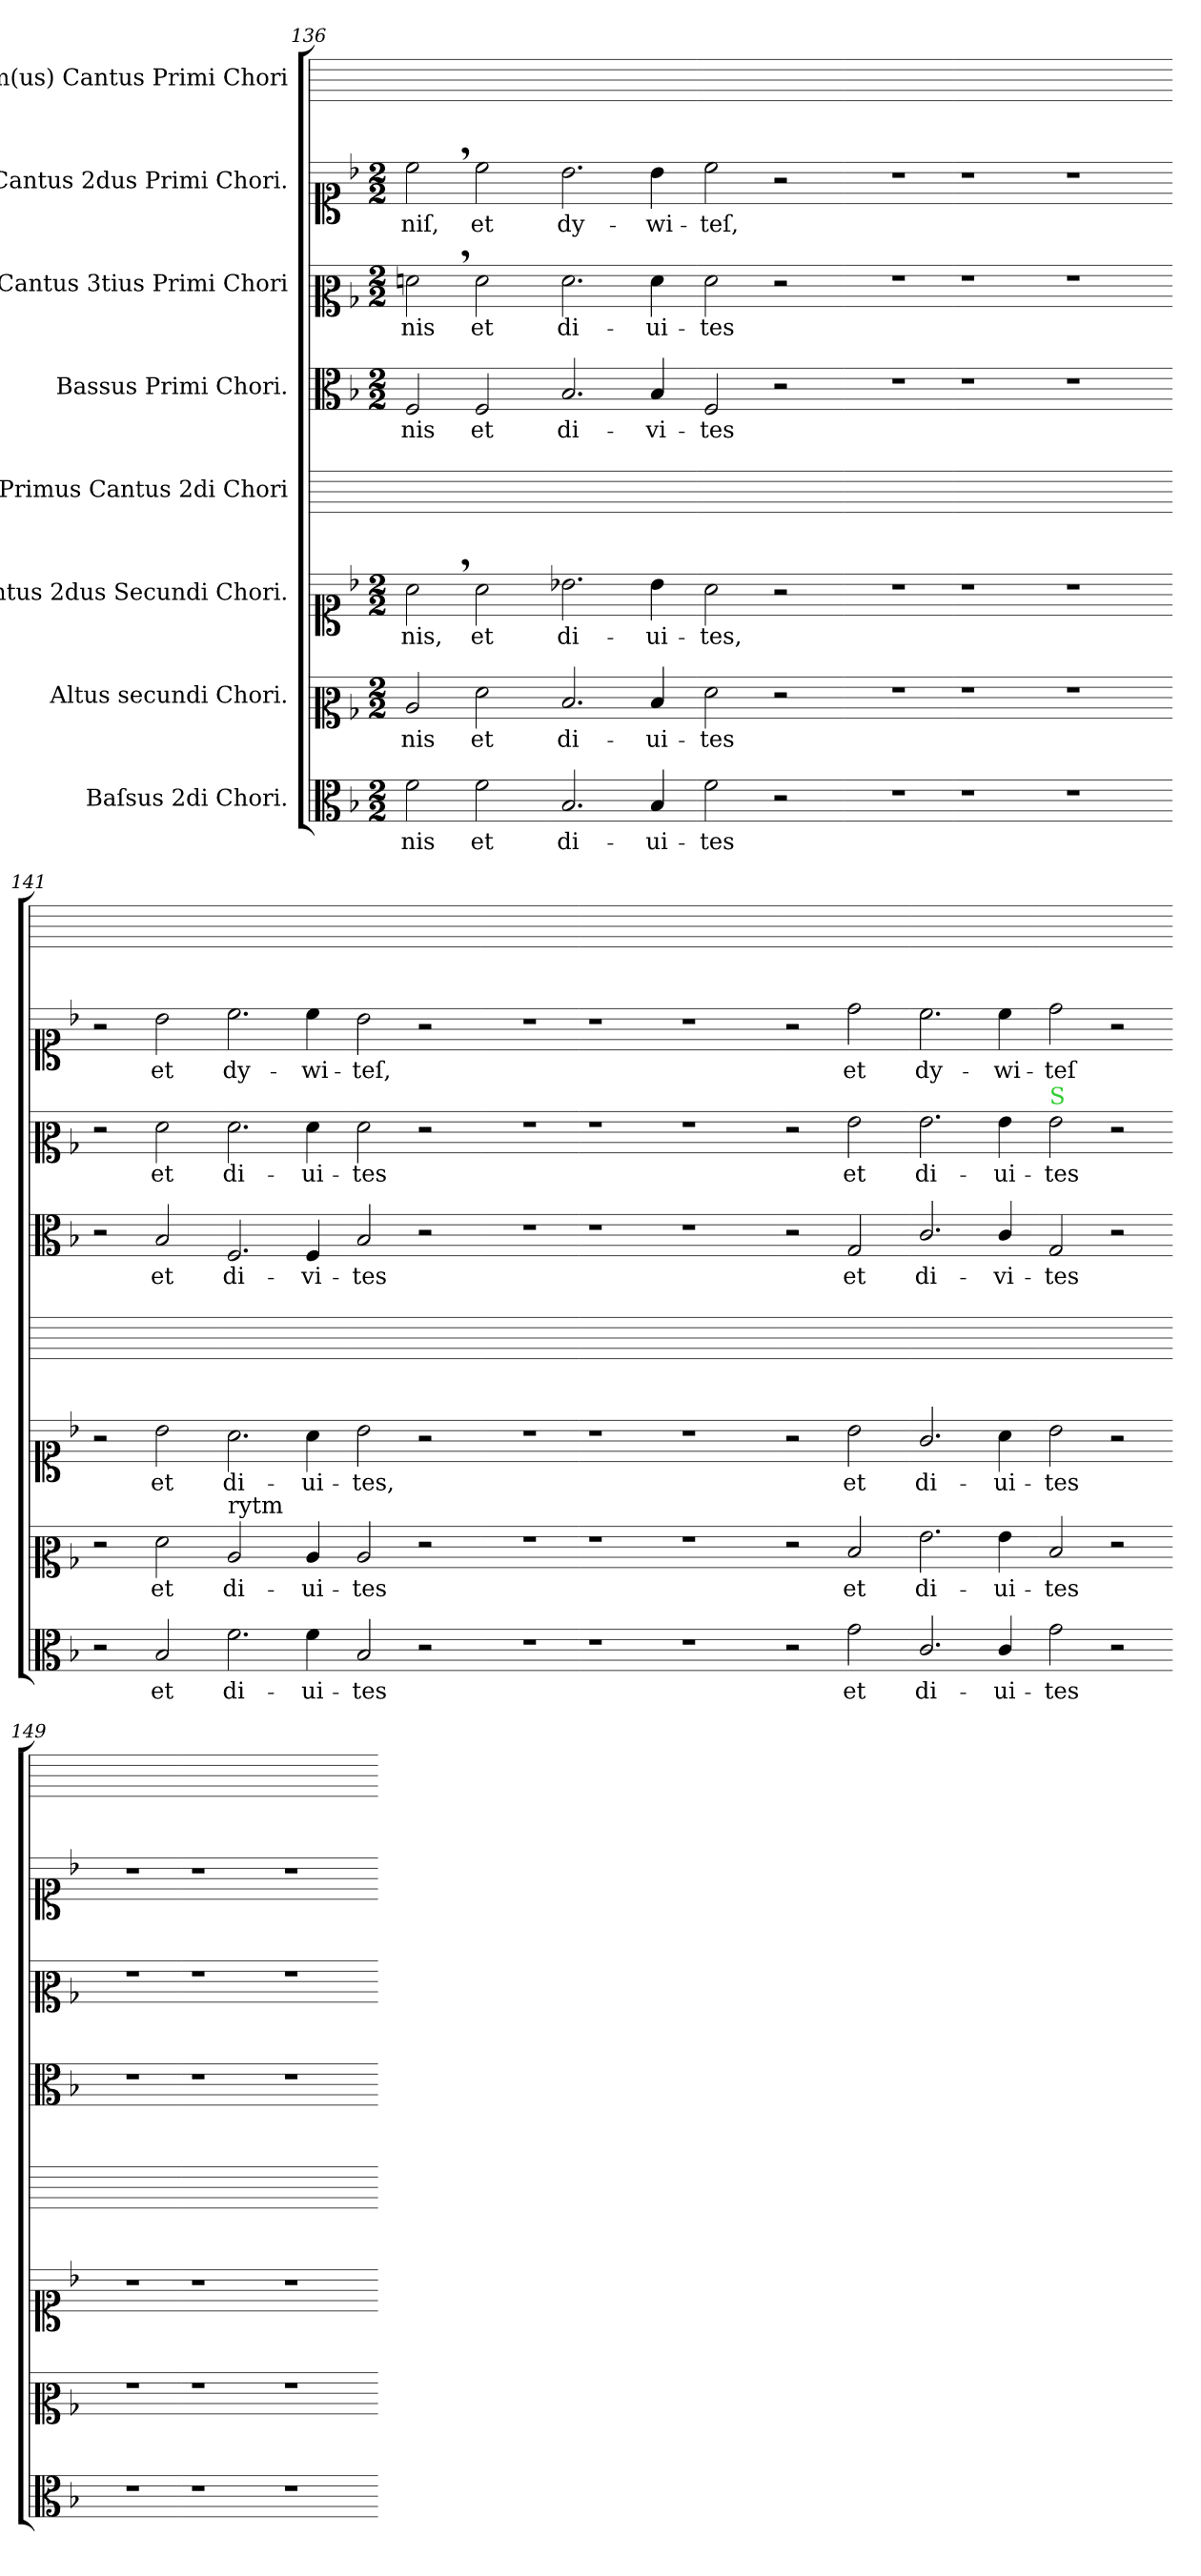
**kern	**text	**kern	**text	**kern	**text	**kern	**kern	**text	**kern	**text	**kern	**text	**kern
*part8	*part8	*part7	*part7	*part6	*part6	*part5	*part4	*part4	*part3	*part3	*part2	*part2	*part1
*staff8	*staff8	*staff7	*staff7	*staff6	*staff6	*staff5	*staff4	*staff4	*staff3	*staff3	*staff2	*staff2	*staff1
*I"Baſsus 2di Chori.	*	*I"Altus secundi Chori.	*	*I"Cantus 2dus Secundi Chori.	*	*I"Primus Cantus 2di Chori	*I"Bassus Primi Chori.	*	*I"Cantus 3tius Primi Chori	*	*I"Cantus 2dus Primi Chori.	*	*I"Im(us) Cantus Primi Chori
*clefC3	*	*clefC2	*	*clefC1	*	*	*clefC3	*	*clefC2	*	*clefC1	*	*
*k[b-]	*	*k[b-]	*	*k[b-]	*	*	*k[b-]	*	*k[b-]	*	*k[b-]	*	*
*F:	*	*F:	*	*F:	*	*	*F:	*	*F:	*	*F:	*	*
*M2/2	*	*M2/2	*	*M2/2	*	*	*M2/2	*	*M2/2	*	*M2/2	*	*
=136	=136	=136	=136	=136	=136	=136	=136	=136	=136	=136	=136	=136	=136
2f\	-nis	2c/	-nis	2a,>\	-nis,	1ryy	2F/	-nis	2fn,>\	-nis	2cc,>\	-niſ,	1ryy
2f\	et	2f\	et	2a\	et	.	2F/	et	2f\	et	2cc\	et	.
=137-	=137-	=137-	=137-	=137-	=137-	=137-	=137-	=137-	=137-	=137-	=137-	=137-	=137-
2.B-/	di-	2.d/	di-	2.b-X\	di-	1ryy	2.B-/	di-	2.f\	di-	2.b-\	dy-	1ryy
4B-/	-ui-	4d/	-ui-	4b-\	-ui-	.	4B-/	-vi-	4f\	-ui-	4b-\	-wi-	.
=138-	=138-	=138-	=138-	=138-	=138-	=138-	=138-	=138-	=138-	=138-	=138-	=138-	=138-
2f\	-tes	2f\	-tes	2a\	-tes,	1ryy	2F/	-tes	2f\	-tes	2cc\	-teſ,	1ryy
2r	.	2r	.	2r	.	.	2r	.	2r	.	2r	.	.
=139-	=139-	=139-	=139-	=139-	=139-	=139-	=139-	=139-	=139-	=139-	=139-	=139-	=139-
1r	.	1r	.	1r	.	1ryy	1r	.	1r	.	1r	.	1ryy
=140-	=140-	=140-	=140-	=140-	=140-	=140-	=140-	=140-	=140-	=140-	=140-	=140-	=140-
1r	.	1r	.	1r	.	1ryy	1r	.	1r	.	1r	.	1ryy
1r	.	1r	.	1r	.	1ryy	1r	.	1r	.	1r	.	1ryy
=141-	=141-	=141-	=141-	=141-	=141-	=141-	=141-	=141-	=141-	=141-	=141-	=141-	=141-
2r	.	2r	.	2r	.	1ryy	2r	.	2r	.	2r	.	1ryy
2B-/	et	2f\	et	2b-\	et	.	2B-/	et	2f\	et	2b-\	et	.
=142-	=142-	=142-	=142-	=142-	=142-	=142-	=142-	=142-	=142-	=142-	=142-	=142-	=142-
!	!	!LO:TX:a:t=rytm	!	!	!	!	!	!	!	!	!	!	!
!	!	!LO:N:vis=2	!	!	!	!	!	!	!	!	!	!	!
2.f\	di-	2.c/	di-	2.a\	di-	1ryy	2.F/	di-	2.f\	di-	2.cc\	dy-	1ryy
4f\	-ui-	4c/	-ui-	4a\	-ui-	.	4F/	-vi-	4f\	-ui-	4cc\	-wi-	.
=143-	=143-	=143-	=143-	=143-	=143-	=143-	=143-	=143-	=143-	=143-	=143-	=143-	=143-
2B-/	-tes	2c/	-tes	2b-\	-tes,	1ryy	2B-/	-tes	2f\	-tes	2b-\	-teſ,	1ryy
2r	.	2r	.	2r	.	.	2r	.	2r	.	2r	.	.
=144-	=144-	=144-	=144-	=144-	=144-	=144-	=144-	=144-	=144-	=144-	=144-	=144-	=144-
1r	.	1r	.	1r	.	1ryy	1r	.	1r	.	1r	.	1ryy
=145-	=145-	=145-	=145-	=145-	=145-	=145-	=145-	=145-	=145-	=145-	=145-	=145-	=145-
1r	.	1r	.	1r	.	1ryy	1r	.	1r	.	1r	.	1ryy
1r	.	1r	.	1r	.	1ryy	1r	.	1r	.	1r	.	1ryy
=146-	=146-	=146-	=146-	=146-	=146-	=146-	=146-	=146-	=146-	=146-	=146-	=146-	=146-
2r	.	2r	.	2r	.	1ryy	2r	.	2r	.	2r	.	1ryy
2g\	et	2d/	et	2b-\	et	.	2G/	et	2g\	et	2dd\	et	.
=147-	=147-	=147-	=147-	=147-	=147-	=147-	=147-	=147-	=147-	=147-	=147-	=147-	=147-
2.c/	di-	2.g\	di-	2.g/	di-	1ryy	2.c/	di-	2.g\	di-	2.cc\	dy-	1ryy
4c/	-ui-	4g\	-ui-	4a\	-ui-	.	4c/	-vi-	4g\	-ui-	4cc\	-wi-	.
=148-	=148-	=148-	=148-	=148-	=148-	=148-	=148-	=148-	=148-	=148-	=148-	=148-	=148-
!	!	!	!	!	!	!	!	!	!LO:TX:a:color=limegreen:t=S	!	!	!	!
2g\	-tes	2d/	-tes	2b-\	-tes	1ryy	2G/	-tes	2g\	-tes	2dd\	-teſ	1ryy
2r	.	2r	.	2r	.	.	2r	.	2r	.	2r	.	.
=149-	=149-	=149-	=149-	=149-	=149-	=149-	=149-	=149-	=149-	=149-	=149-	=149-	=149-
1r	.	1r	.	1r	.	1ryy	1r	.	1r	.	1r	.	1ryy
=150-	=150-	=150-	=150-	=150-	=150-	=150-	=150-	=150-	=150-	=150-	=150-	=150-	=150-
1r	.	1r	.	1r	.	1ryy	1r	.	1r	.	1r	.	1ryy
1r	.	1r	.	1r	.	1ryy	1r	.	1r	.	1r	.	1ryy
=-	=-	=-	=-	=-	=-	=-	=-	=-	=-	=-	=-	=-	=-
*-	*-	*-	*-	*-	*-	*-	*-	*-	*-	*-	*-	*-	*-
